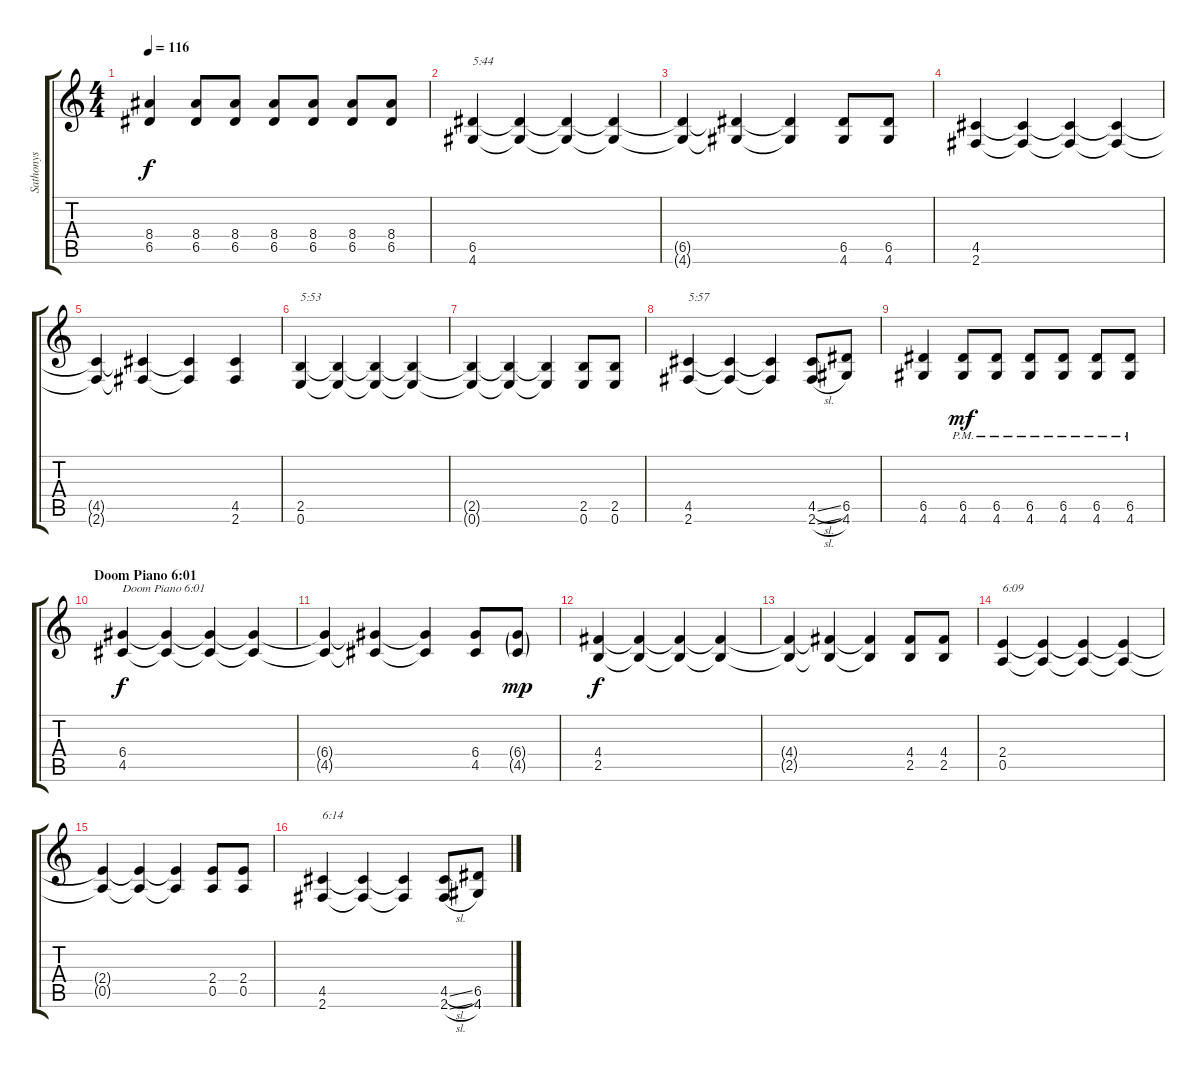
\track ("Sathonys" "Sathonys") {instrument distortionguitar}
\staff {score tabs}
\tuning (E4 B3 G3 D3 A2 E2) {hide}
\ts (4 4)
\tempo 116
\clef g2
\ks c
(8.4 6.5).4{dy f} (8.4 6.5).8 (8.4 6.5).8 (8.4 6.5).8 (8.4 6.5).8 (8.4 6.5).8 (8.4 6.5).8 |
(6.5 4.6).4{txt "5:44"} (6.5{t} 4.6{t}).4 (6.5{t} 4.6{t}).4 (6.5{t} 4.6{t}).4 |
(6.5{t} 4.6{t}).4 (6.5{t} 4.6{t}).4 (6.5{t} 4.6{t}).4 (6.5 4.6).8 (6.5 4.6).8 |
(4.5 2.6).4 (4.5{t} 2.6{t}).4 (4.5{t} 2.6{t}).4 (4.5{t} 2.6{t}).4 |
(4.5{t} 2.6{t}).4 (4.5{t} 2.6{t}).4 (4.5{t} 2.6{t}).4 (4.5 2.6).4 |
(2.5 0.6).4{txt "5:53"} (2.5{t} 0.6{t}).4 (2.5{t} 0.6{t}).4 (2.5{t} 0.6{t}).4 |
(2.5{t} 0.6{t}).4 (2.5{t} 0.6{t}).4 (2.5{t} 0.6{t}).4 (2.5 0.6).8 (2.5 0.6).8 |
(4.5 2.6).4{txt "5:57"} (4.5{t} 2.6{t}).4 (4.5{t} 2.6{t}).4 (4.5{sl} 2.6{sl}).8 (6.5 4.6).8 |
(6.5 4.6).4 (6.5{pm} 4.6{pm}).8{dy mf} (6.5{pm} 4.6{pm}).8 (6.5{pm} 4.6{pm}).8 (6.5{pm} 4.6{pm}).8 (6.5{pm} 4.6{pm}).8 (6.5{pm} 4.6{pm}).8 |
\section ("" "Doom Piano 6:01")
(6.4 4.5).4{txt "Doom Piano 6:01" dy f} (6.4{t} 4.5{t}).4 (6.4{t} 4.5{t}).4 (6.4{t} 4.5{t}).4 |
(6.4{t} 4.5{t}).4 (6.4{t} 4.5{t}).4 (6.4{t} 4.5{t}).4 (6.4 4.5).8 (6.4{g} 4.5{g}).8{dy mp} |
(4.4 2.5).4{dy f} (4.4{t} 2.5{t}).4 (4.4{t} 2.5{t}).4 (4.4{t} 2.5{t}).4 |
(4.4{t} 2.5{t}).4 (4.4{t} 2.5{t}).4 (4.4{t} 2.5{t}).4 (4.4 2.5).8 (4.4 2.5).8 |
(2.4 0.5).4{txt "6:09"} (2.4{t} 0.5{t}).4 (2.4{t} 0.5{t}).4 (2.4{t} 0.5{t}).4 |
(2.4{t} 0.5{t}).4 (2.4{t} 0.5{t}).4 (2.4{t} 0.5{t}).4 (2.4 0.5).8 (2.4 0.5).8 |
(4.5 2.6).4{txt "6:14"} (4.5{t} 2.6{t}).4 (4.5{t} 2.6{t}).4 (4.5{sl} 2.6{sl}).8 (6.5 4.6).8
